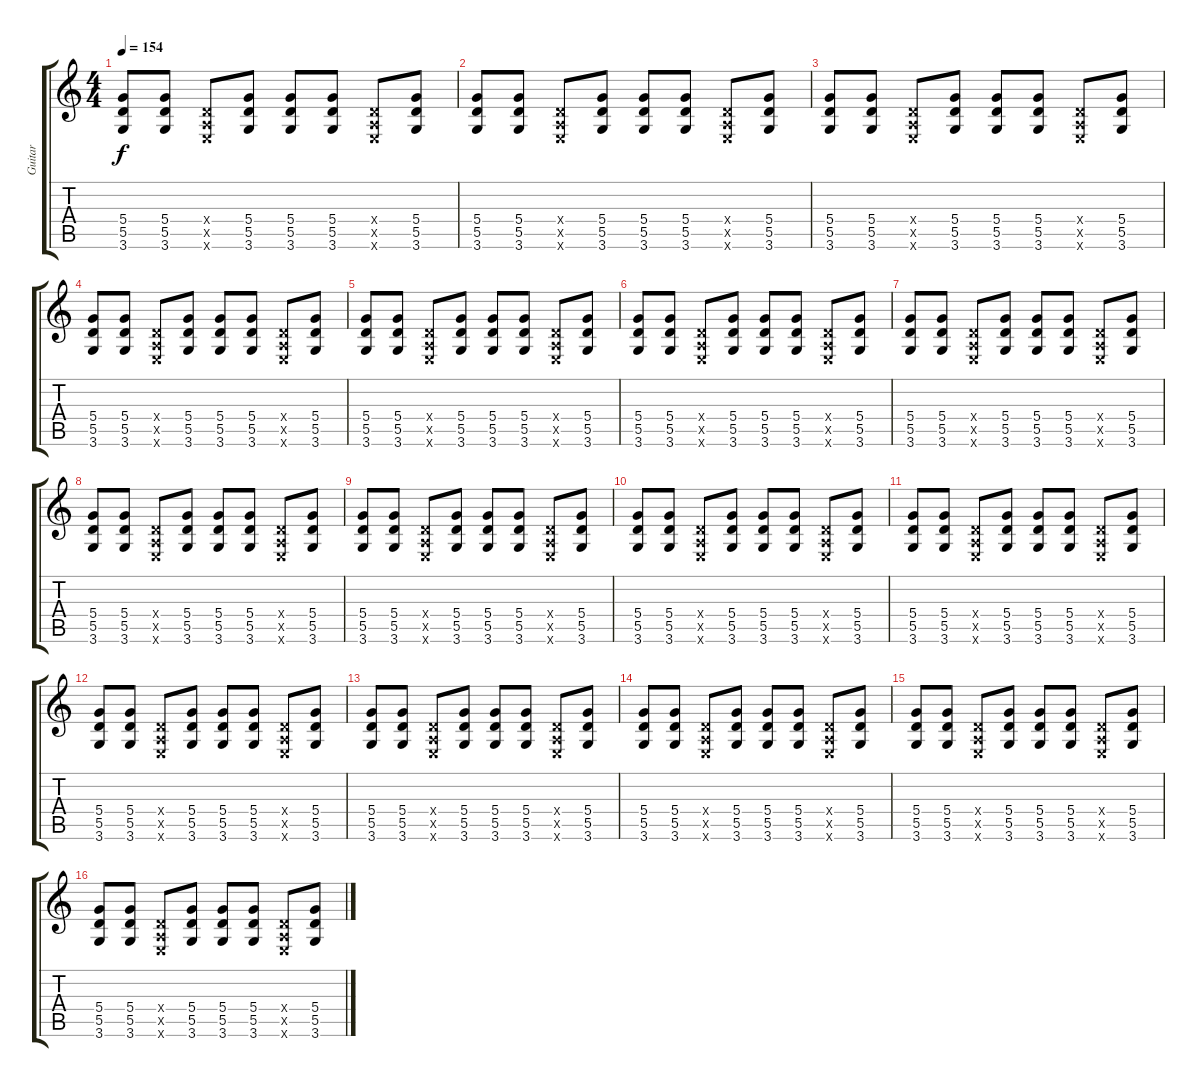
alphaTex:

\track ("Guitar" "Guitar") {instrument distortionguitar}
\staff {score tabs}
\tuning (E4 B3 G3 D3 A2 E2) {hide}
\ts (4 4)
\tempo 154
\clef g2
\ks c
(5.4 5.5 3.6).8{dy f} (5.4 5.5 3.6).8 (0.4{x} 0.5{x} 0.6{x}).8 (5.4 5.5 3.6).8 (5.4 5.5 3.6).8 (5.4 5.5 3.6).8 (0.4{x} 0.5{x} 0.6{x}).8 (5.4 5.5 3.6).8 |
(5.4 5.5 3.6).8 (5.4 5.5 3.6).8 (0.4{x} 0.5{x} 0.6{x}).8 (5.4 5.5 3.6).8 (5.4 5.5 3.6).8 (5.4 5.5 3.6).8 (0.4{x} 0.5{x} 0.6{x}).8 (5.4 5.5 3.6).8 |
(5.4 5.5 3.6).8 (5.4 5.5 3.6).8 (0.4{x} 0.5{x} 0.6{x}).8 (5.4 5.5 3.6).8 (5.4 5.5 3.6).8 (5.4 5.5 3.6).8 (0.4{x} 0.5{x} 0.6{x}).8 (5.4 5.5 3.6).8 |
(5.4 5.5 3.6).8 (5.4 5.5 3.6).8 (0.4{x} 0.5{x} 0.6{x}).8 (5.4 5.5 3.6).8 (5.4 5.5 3.6).8 (5.4 5.5 3.6).8 (0.4{x} 0.5{x} 0.6{x}).8 (5.4 5.5 3.6).8 |
(5.4 5.5 3.6).8 (5.4 5.5 3.6).8 (0.4{x} 0.5{x} 0.6{x}).8 (5.4 5.5 3.6).8 (5.4 5.5 3.6).8 (5.4 5.5 3.6).8 (0.4{x} 0.5{x} 0.6{x}).8 (5.4 5.5 3.6).8 |
(5.4 5.5 3.6).8 (5.4 5.5 3.6).8 (0.4{x} 0.5{x} 0.6{x}).8 (5.4 5.5 3.6).8 (5.4 5.5 3.6).8 (5.4 5.5 3.6).8 (0.4{x} 0.5{x} 0.6{x}).8 (5.4 5.5 3.6).8 |
(5.4 5.5 3.6).8 (5.4 5.5 3.6).8 (0.4{x} 0.5{x} 0.6{x}).8 (5.4 5.5 3.6).8 (5.4 5.5 3.6).8 (5.4 5.5 3.6).8 (0.4{x} 0.5{x} 0.6{x}).8 (5.4 5.5 3.6).8 |
(5.4 5.5 3.6).8 (5.4 5.5 3.6).8 (0.4{x} 0.5{x} 0.6{x}).8 (5.4 5.5 3.6).8 (5.4 5.5 3.6).8 (5.4 5.5 3.6).8 (0.4{x} 0.5{x} 0.6{x}).8 (5.4 5.5 3.6).8 |
(5.4 5.5 3.6).8 (5.4 5.5 3.6).8 (0.4{x} 0.5{x} 0.6{x}).8 (5.4 5.5 3.6).8 (5.4 5.5 3.6).8 (5.4 5.5 3.6).8 (0.4{x} 0.5{x} 0.6{x}).8 (5.4 5.5 3.6).8 |
(5.4 5.5 3.6).8 (5.4 5.5 3.6).8 (0.4{x} 0.5{x} 0.6{x}).8 (5.4 5.5 3.6).8 (5.4 5.5 3.6).8 (5.4 5.5 3.6).8 (0.4{x} 0.5{x} 0.6{x}).8 (5.4 5.5 3.6).8 |
(5.4 5.5 3.6).8 (5.4 5.5 3.6).8 (0.4{x} 0.5{x} 0.6{x}).8 (5.4 5.5 3.6).8 (5.4 5.5 3.6).8 (5.4 5.5 3.6).8 (0.4{x} 0.5{x} 0.6{x}).8 (5.4 5.5 3.6).8 |
(5.4 5.5 3.6).8 (5.4 5.5 3.6).8 (0.4{x} 0.5{x} 0.6{x}).8 (5.4 5.5 3.6).8 (5.4 5.5 3.6).8 (5.4 5.5 3.6).8 (0.4{x} 0.5{x} 0.6{x}).8 (5.4 5.5 3.6).8 |
(5.4 5.5 3.6).8 (5.4 5.5 3.6).8 (0.4{x} 0.5{x} 0.6{x}).8 (5.4 5.5 3.6).8 (5.4 5.5 3.6).8 (5.4 5.5 3.6).8 (0.4{x} 0.5{x} 0.6{x}).8 (5.4 5.5 3.6).8 |
(5.4 5.5 3.6).8 (5.4 5.5 3.6).8 (0.4{x} 0.5{x} 0.6{x}).8 (5.4 5.5 3.6).8 (5.4 5.5 3.6).8 (5.4 5.5 3.6).8 (0.4{x} 0.5{x} 0.6{x}).8 (5.4 5.5 3.6).8 |
(5.4 5.5 3.6).8 (5.4 5.5 3.6).8 (0.4{x} 0.5{x} 0.6{x}).8 (5.4 5.5 3.6).8 (5.4 5.5 3.6).8 (5.4 5.5 3.6).8 (0.4{x} 0.5{x} 0.6{x}).8 (5.4 5.5 3.6).8 |
(5.4 5.5 3.6).8 (5.4 5.5 3.6).8 (0.4{x} 0.5{x} 0.6{x}).8 (5.4 5.5 3.6).8 (5.4 5.5 3.6).8 (5.4 5.5 3.6).8 (0.4{x} 0.5{x} 0.6{x}).8 (5.4 5.5 3.6).8
